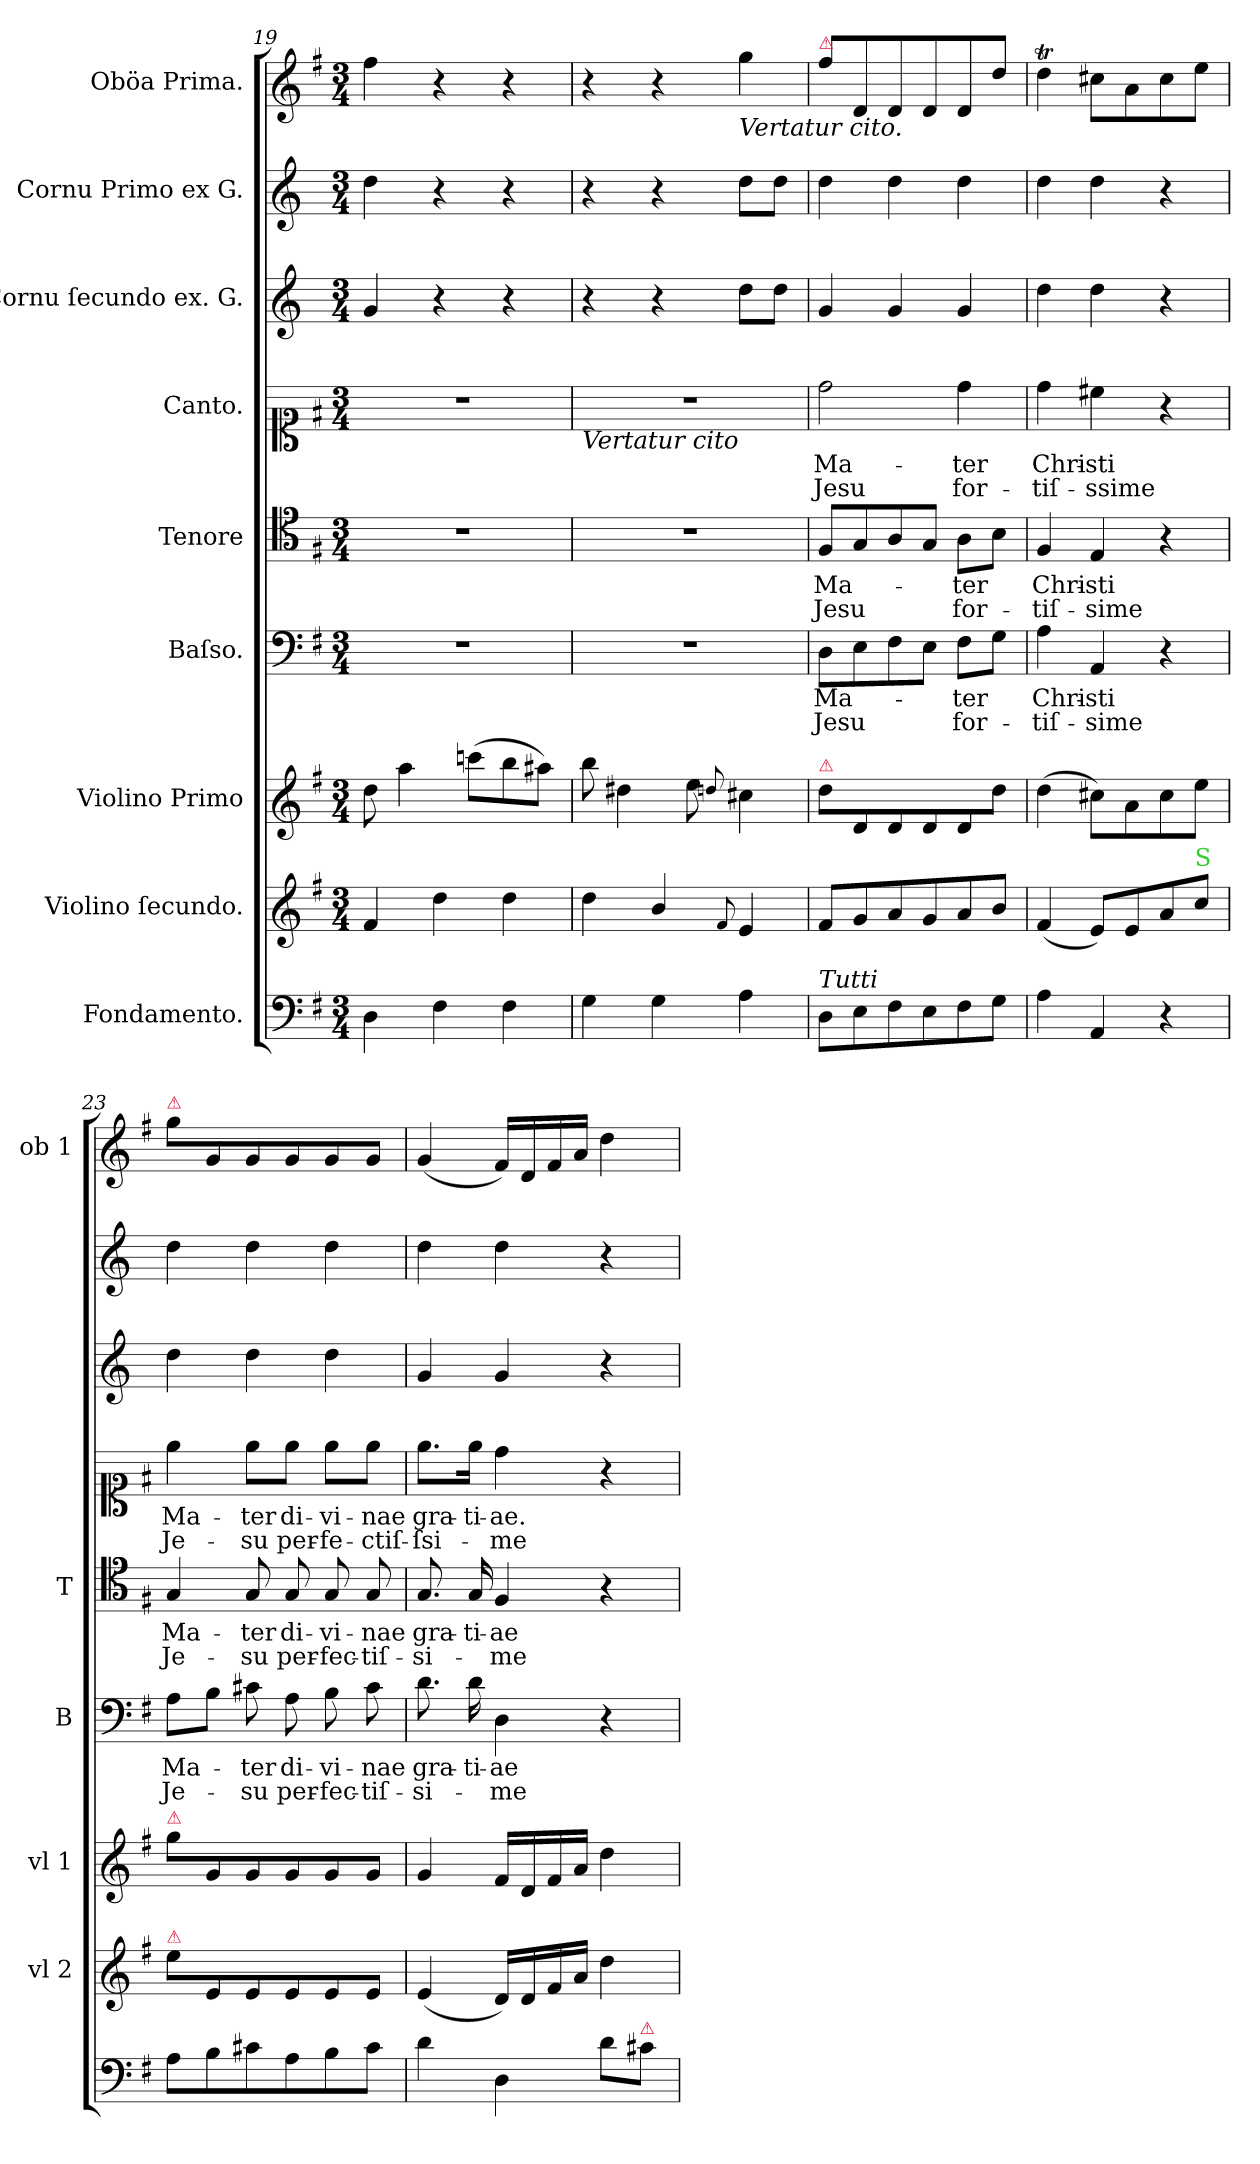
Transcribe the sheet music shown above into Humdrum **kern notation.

**kern	**kern	**kern	**kern	**text	**text	**kern	**text	**text	**kern	**text	**text	**kern	**kern	**kern
*part9	*part8	*part7	*part6	*part6	*part6	*part5	*part5	*part5	*part4	*part4	*part4	*part3	*part2	*part1
*staff9	*staff8	*staff7	*staff6	*staff6	*staff6	*staff5	*staff5	*staff5	*staff4	*staff4	*staff4	*staff3	*staff2	*staff1
*I"Fondamento.	*I"Violino ſecundo.	*I"Violino Primo	*I"Baſso.	*	*	*I"Tenore	*	*	*I"Canto.	*	*	*I"Cornu ſecundo ex. G.	*I"Cornu Primo ex G.	*I"Oböa Prima.
*	*I'vl 2	*I'vl 1	*I'B	*	*	*I'T	*	*	*	*	*	*	*	*I'ob 1
*clefF4	*clefG2	*clefG2	*clefF4	*	*	*clefC4	*	*	*clefC1	*	*	*clefG2	*clefG2	*clefG2
*	*	*	*	*	*	*	*	*	*	*	*	*ITrd3c5	*ITrd3c5	*
*k[f#]	*k[f#]	*k[f#]	*k[f#]	*	*	*k[f#]	*	*	*k[f#]	*	*	*k[f#]	*k[f#]	*k[f#]
*G:	*G:	*G:	*G:	*	*	*	*	*	*G:	*	*	*	*	*G:
*M3/4	*M3/4	*M3/4	*M3/4	*	*	*M3/4	*	*	*M3/4	*	*	*M3/4	*M3/4	*M3/4
=19	=19	=19	=19	=19	=19	=19	=19	=19	=19	=19	=19	=19	=19	=19
4D\	4f#/	8dd\	2.r	.	.	2.r	.	.	2.r	.	.	4d/	4a\	4ff#\
.	.	4aa\	.	.	.	.	.	.	.	.	.	.	.	.
4F#\	4dd\	.	.	.	.	.	.	.	.	.	.	4r	4r	4r
.	.	(8cccn\L	.	.	.	.	.	.	.	.	.	.	.	.
4F#\	4dd\	8bb\	.	.	.	.	.	.	.	.	.	4r	4r	4r
.	.	8aa#X\J)	.	.	.	.	.	.	.	.	.	.	.	.
=20	=20	=20	=20	=20	=20	=20	=20	=20	=20	=20	=20	=20	=20	=20
!	!	!	!	!	!	!	!	!	!LO:TX:b:i:t=Vertatur cito	!	!	!	!	!
4G\	4dd\	8bb\	2.r	.	.	2.r	.	.	2.r	.	.	4r	4r	4r
.	.	4dd#X\	.	.	.	.	.	.	.	.	.	.	.	.
4G\	4b/	.	.	.	.	.	.	.	.	.	.	4r	4r	4r
.	.	8ee\	.	.	.	.	.	.	.	.	.	.	.	.
.	8qqf#/	8qqddn/	.	.	.	.	.	.	.	.	.	.	.	.
!	!	!	!	!	!	!	!	!	!	!	!	!	!	!LO:TX:b:i:t=Vertatur cito.
4A\	4e/	4cc#X\	.	.	.	.	.	.	.	.	.	8a\L	8a\L	4gg\
.	.	.	.	.	.	.	.	.	.	.	.	8a\J	8a\J	.
=21	=21	=21	=21	=21	=21	=21	=21	=21	=21	=21	=21	=21	=21	=21
!	!	!	!	!	!	!	!	!	!	!	!	!	!	!LO:TX:a:color=crimson:t=⚠
!	!	!LO:TX:a:color=crimson:t=⚠	!	!	!	!	!	!	!	!	!	!	!	!
!LO:TX:a:i:t=Tutti	!	!	!	!	!	!	!	!	!	!	!	!	!	!
8D\L	8f#/L	8dd\L	8D\L	Ma-	Jesu	8F#/L	Ma-	Jesu	2dd\	Ma-	Jesu	4d/	4a\	8ff#\L
8E\	8g/	8d/	8E\	.	.	8G/	.	.	.	.	.	.	.	8d/
8F#\	8a/	8d/	8F#\	.	.	8A/	.	.	.	.	.	4d/	4a\	8d/
8E\	8g/	8d/	8E\J	.	.	8G/J	.	.	.	.	.	.	.	8d/
8F#\	8a/	8d/	8F#\L	-ter	for-	8A\L	-ter	for-	4dd\	-ter	for-	4d/	4a\	8d/
8G\J	8b/J	8dd\J	8G\J	.	.	8B\J	.	.	.	.	.	.	.	8dd\J
=22	=22	=22	=22	=22	=22	=22	=22	=22	=22	=22	=22	=22	=22	=22
4A\	(4f#/	(4dd\	4A\	Chri-	-tiſ-	4F#/	Chri-	-tiſ-	4dd\	Chri-	-tiſ-	4a\	4a\	4ddT\
4AA/	8e/L)	8cc#X\L)	4AA/	-sti	-sime	4E/	-sti	-sime	4cc#X\	-sti	-ssime	4a\	4a\	8cc#X\L
.	8e/	8a\	.	.	.	.	.	.	.	.	.	.	.	8a\
4r	8a/	8cc#\	4r	.	.	4r	.	.	4r	.	.	4r	4r	8cc#\
!	!LO:TX:a:color=limegreen:t=S	!	!	!	!	!	!	!	!	!	!	!	!	!
.	8cc/J	8ee\J	.	.	.	.	.	.	.	.	.	.	.	8ee\J
=23	=23	=23	=23	=23	=23	=23	=23	=23	=23	=23	=23	=23	=23	=23
!	!	!	!	!	!	!	!	!	!	!	!	!	!	!LO:TX:a:color=crimson:t=⚠
!	!	!LO:TX:a:color=crimson:t=⚠	!	!	!	!	!	!	!	!	!	!	!	!
!	!LO:TX:a:color=crimson:t=⚠	!	!	!	!	!	!	!	!	!	!	!	!	!
8A\L	8ee\L	8gg\L	8A\L	Ma-	Je-	4G/	Ma-	Je-	4ee\	Ma-	Je-	4a\	4a\	8gg\L
8B\	8e/	8g/	8B\J	.	.	.	.	.	.	.	.	.	.	8g/
8c#X\	8e/	8g/	8c#X\	-ter	-su	8G/	-ter	-su	8ee\L	-ter	-su	4a\	4a\	8g/
8A\	8e/	8g/	8A\	di-	per-	8G/	di-	per-	8ee\J	di-	per-	.	.	8g/
8B\	8e/	8g/	8B\	-vi-	-fec-	8G/	-vi-	-fec-	8ee\L	-vi-	-fe-	4a\	4a\	8g/
8c#\J	8e/J	8g/J	8c#\	-nae	-tiſ-	8G/	-nae	-tiſ-	8ee\J	-nae	-ctiſ-	.	.	8g/J
=24	=24	=24	=24	=24	=24	=24	=24	=24	=24	=24	=24	=24	=24	=24
4d\	(4e/	4g/	8.d\	gra-	-si-	8.G/	gra-	-si-	8.ee\L	gra-	-ſsi-	4d/	4a\	(4g/
.	.	.	16d\	-ti-	.	16G/	-ti-	.	16ee\Jk	-ti-	.	.	.	.
4D\	16d/LL)	16f#/LL	4D\	-ae	-me	4F#/	-ae	-me	4dd\	-ae.	-me	4d/	4a\	16f#/LL)
.	16d/	16d/	.	.	.	.	.	.	.	.	.	.	.	16d/
.	16f#/	16f#/	.	.	.	.	.	.	.	.	.	.	.	16f#/
.	16a/JJ	16a/JJ	.	.	.	.	.	.	.	.	.	.	.	16a/JJ
8d\L	4dd\	4dd\	4r	.	.	4r	.	.	4r	.	.	4r	4r	4dd\
!LO:TX:a:color=crimson:t=⚠	!	!	!	!	!	!	!	!	!	!	!	!	!	!
8c#X\J	.	.	.	.	.	.	.	.	.	.	.	.	.	.
=	=	=	=	=	=	=	=	=	=	=	=	=	=	=
*-	*-	*-	*-	*-	*-	*-	*-	*-	*-	*-	*-	*-	*-	*-
